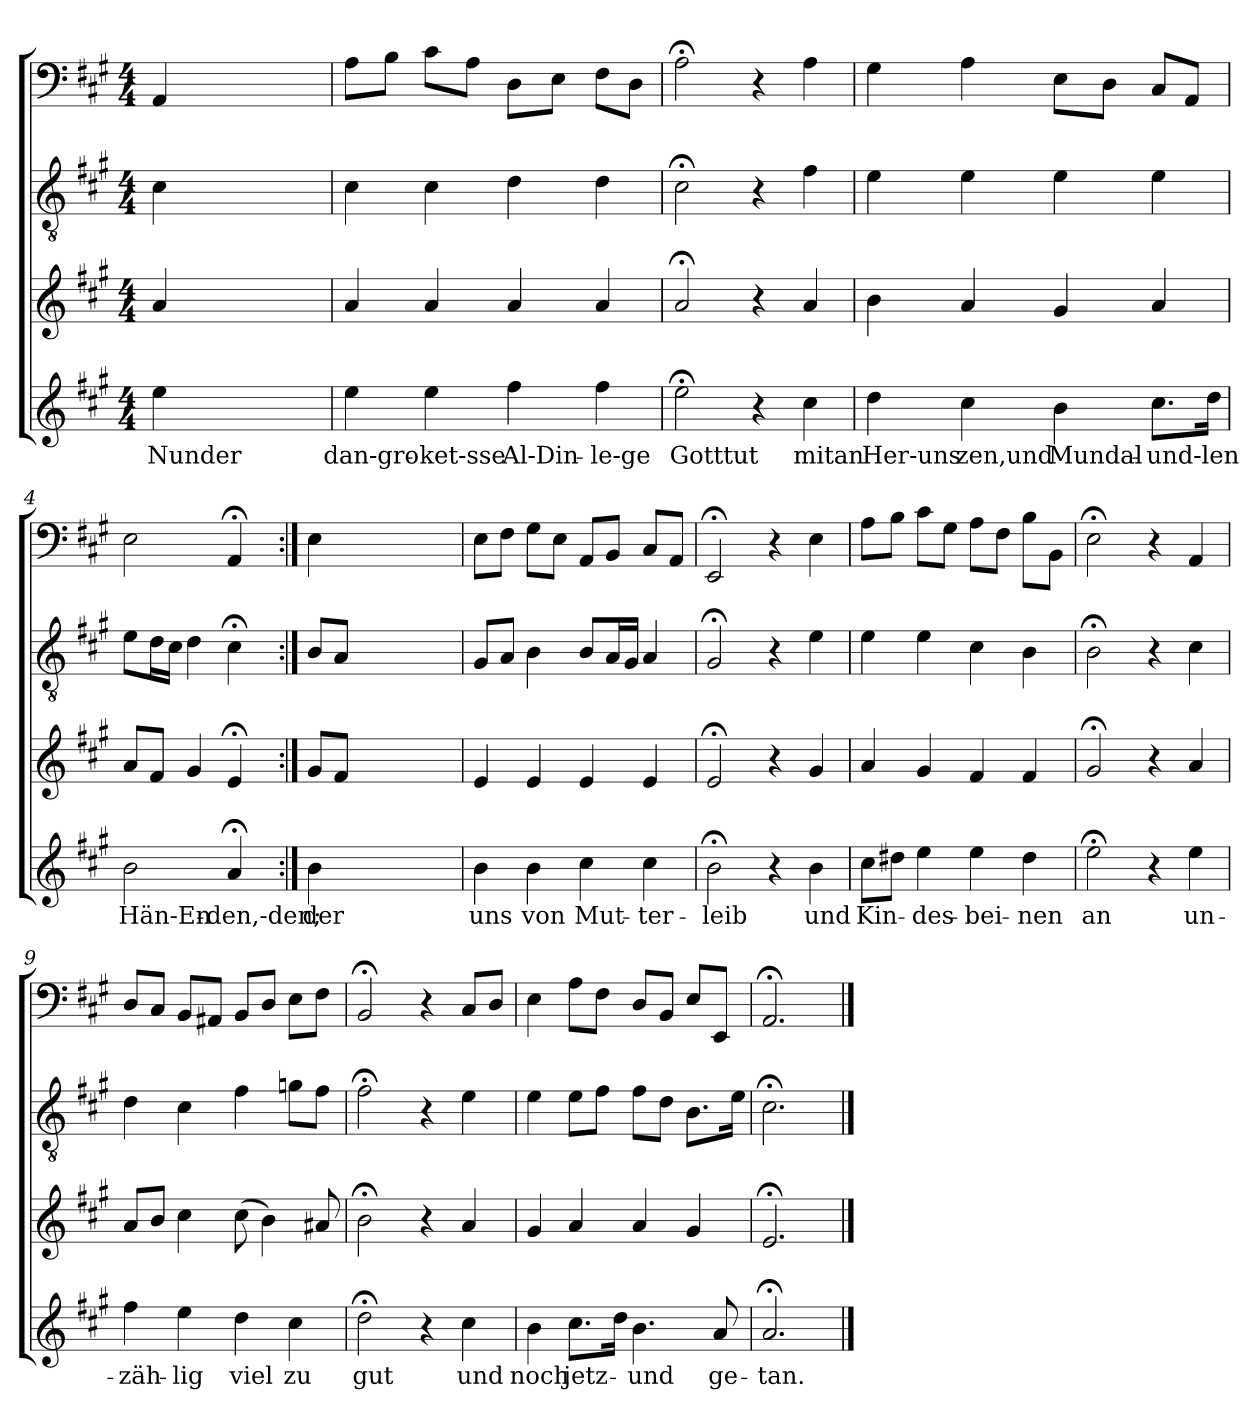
**kern	**text	**kern	**kern	**kern
*part4	*part4	*part3	*part2	*part1
*staff4	*staff4	*staff3	*staff2	*staff1
*clefG2	*	*clefG2	*clefGv2	*clefF4
*k[f#c#g#]	*	*k[f#c#g#]	*k[f#c#g#]	*k[f#c#g#]
*A:	*	*A:	*A:	*A:
*M4/4	*	*M4/4	*M4/4	*M4/4
=	=	=	=	=
4ee\	Nunder	4a/	4c#\	4AA/
2ryy	.	2ryy	2ryy	2ryy
4ryy	.	4ryy	4ryy	4ryy
=1	=1	=1	=1	=1
4ee\	dan-gro-	4a/	4c#\	8A\L
.	.	.	.	8B\J
4ee\	-ket-sse	4a/	4c#\	8c#\L
.	.	.	.	8A\J
4ff#\	Al-Din-	4a/	4d\	8D\L
.	.	.	.	8E\J
4ff#\	-le-ge	4a/	4d\	8F#\L
.	.	.	.	8D\J
=2	=2	=2	=2	=2
2ee;<\	Gotttut	2a;</	2c#;<\	2A;<\
4r	.	4r	4r	4r
4cc#\	mitan	4a/	4f#\	4A\
=3	=3	=3	=3	=3
4dd\	Her-uns	4b\	4e\	4G#\
4cc#\	-zen,und	4a/	4e\	4A\
4b\	Mundal-	4g#/	4e\	8E\L
.	.	.	.	8D\J
8.cc#\L	und-len	4a/	4e\	8C#/L
.	.	.	.	8AA/J
16dd\Jk	.	.	.	.
=4	=4	=4	=4	=4
2b\	Hän-En-	8a/L	8e\L	2E\
.	.	8f#/J	16d\L	.
.	.	.	16c#\JJ	.
.	.	4g#/	4d\	.
4a;</	-den,-den;	4e;</	4c#;<\	4AA;</
=:|!	=:|!	=:|!	=:|!	=:|!
4b\	der	8g#/L	8B/L	4E\
.	.	8f#/J	8A/J	.
2ryy	.	2ryy	2ryy	2ryy
4ryy	.	4ryy	4ryy	4ryy
=5	=5	=5	=5	=5
4b\	uns	4e/	8G#/L	8E\L
.	.	.	8A/J	8F#\J
4b\	von	4e/	4B\	8G#\L
.	.	.	.	8E\J
4cc#\	Mut-	4e/	8B/L	8AA/L
.	.	.	16A/L	8BB/J
.	.	.	16G#/JJ	.
4cc#\	-ter-	4e/	4A/	8C#/L
.	.	.	.	8AA/J
=6	=6	=6	=6	=6
2b;<\	-leib	2e;</	2G#;</	2EE;</
4r	.	4r	4r	4r
4b\	und	4g#/	4e\	4E\
=7	=7	=7	=7	=7
8cc#\L	Kin-	4a/	4e\	8A\L
8dd#X\J	.	.	.	8B\J
4ee\	-des-	4g#/	4e\	8c#\L
.	.	.	.	8G#\J
4ee\	-bei-	4f#/	4c#\	8A\L
.	.	.	.	8F#\J
4dd#\	-nen	4f#/	4B\	8B\L
.	.	.	.	8BB\J
=8	=8	=8	=8	=8
2ee;<\	an	2g#;</	2B;<\	2E;<\
4r	.	4r	4r	4r
4ee\	un-	4a/	4c#\	4AA/
=9	=9	=9	=9	=9
4ff#\	-zäh-	8a/L	4d\	8D/L
.	.	8b/J	.	8C#/J
4ee\	-lig	4cc#\	4c#\	8BB/L
.	.	.	.	8AA#X/J
4dd\	viel	(8cc#\	4f#\	8BB/L
.	.	4b\)	.	8D/J
4cc#\	zu	.	8gn\L	8E\L
.	.	8a#X/	8f#\J	8F#\J
=10	=10	=10	=10	=10
2dd;<\	gut	2b;<\	2f#;<\	2BB;</
4r	.	4r	4r	4r
4cc#\	und	4a/	4e\	8C#/L
.	.	.	.	8D/J
=11	=11	=11	=11	=11
4b\	noch	4g#/	4e\	4E\
8.cc#\L	jetz-	4a/	8e\L	8A\L
.	.	.	8f#\J	8F#\J
16dd\Jk	.	.	.	.
4.b\	-und	4a/	8f#\L	8D/L
.	.	.	8d\J	8BB/J
.	.	4g#/	8.B\L	8E/L
8a/	ge-	.	.	8EE/J
.	.	.	16e\Jk	.
=12	=12	=12	=12	=12
2.a;</	-tan.	2.e;</	2.c#;<\	2.AA;</
==	==	==	==	==
*-	*-	*-	*-	*-
